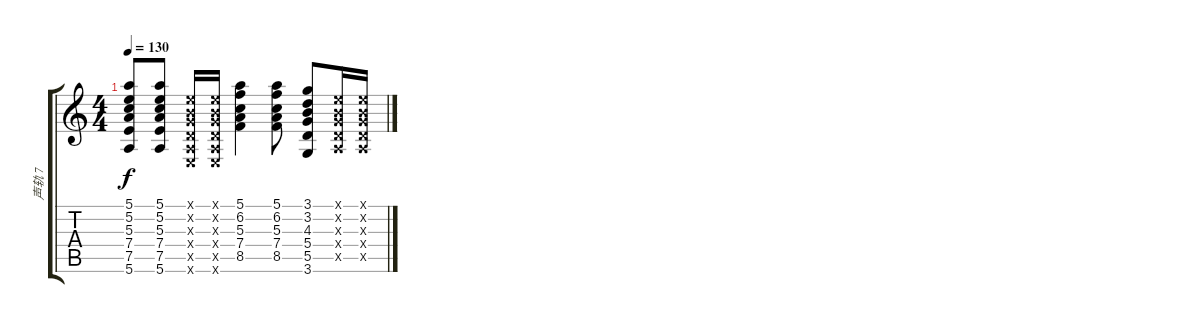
\track ("声轨 7" "声轨 7") {instrument overdrivenguitar}
\staff {score tabs}
\tuning (E4 B3 G3 D3 A2 E2) {hide}
\ts (4 4)
\tempo 130
\clef g2
\ks c
(5.1 5.2 5.3 7.4 7.5 5.6).8{dy f} (5.1 5.2 5.3 7.4 7.5 5.6).8 (0.1{x} 0.2{x} 0.3{x} 0.4{x} 0.5{x} 0.6{x}).16 (0.1{x} 0.2{x} 0.3{x} 0.4{x} 0.5{x} 0.6{x}).16 (5.1 6.2 5.3 7.4 8.5).4 (5.1 6.2 5.3 7.4 8.5).8 (3.1 3.2 4.3 5.4 5.5 3.6).8 (0.1{x} 0.2{x} 0.3{x} 0.4{x} 0.5{x}).16 (0.1{x} 0.2{x} 0.3{x} 0.4{x} 0.5{x}).16
